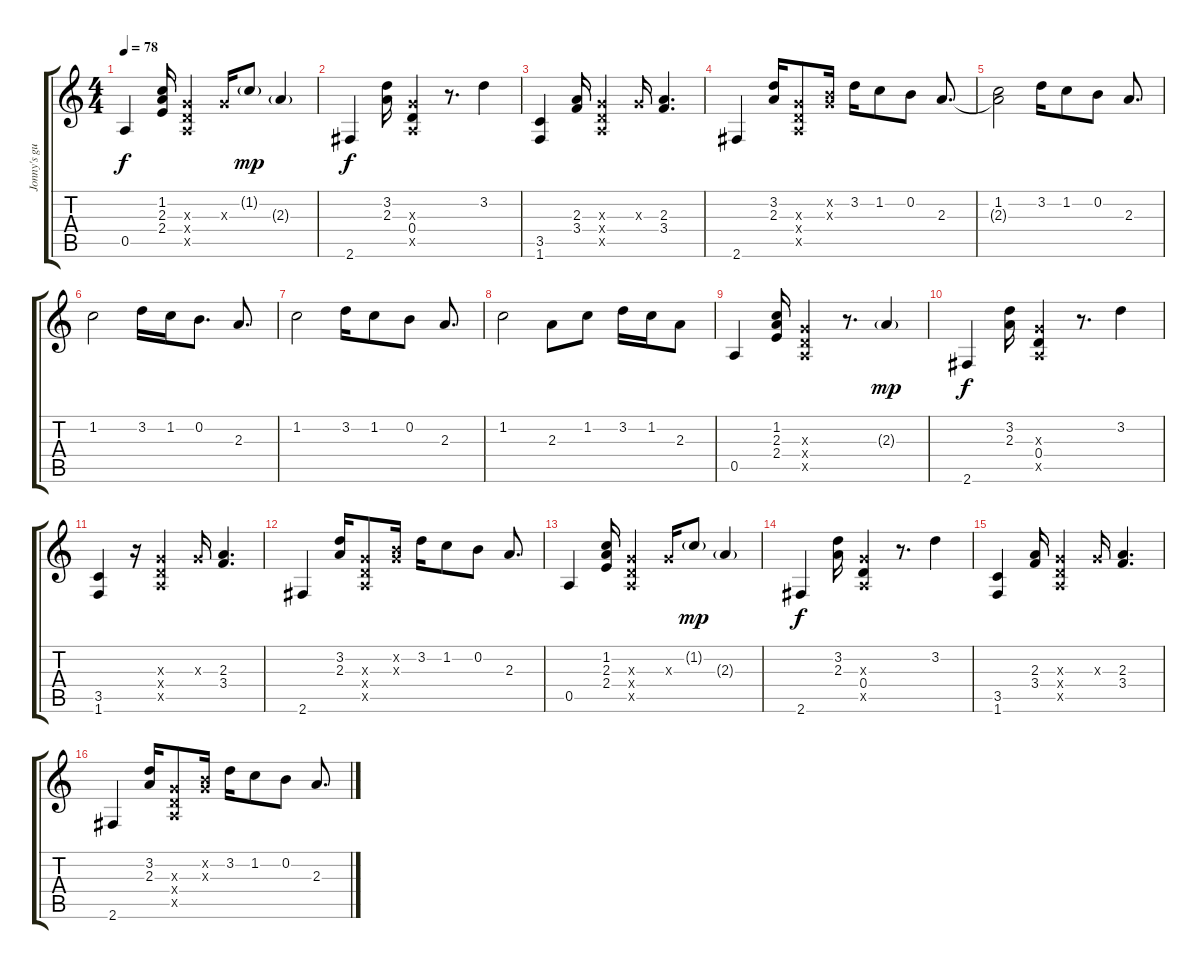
\track ("Jonny's guitar" "Jonny's gu") {instrument overdrivenguitar}
\staff {score tabs}
\tuning (E4 B3 G3 D3 A2 E2) {hide}
\ts (4 4)
\tempo 78
\clef g2
\ks c
0.5.4{dy f} (1.2 2.3 2.4).16 (0.3{x} 0.4{x} 0.5{x}).4 0.3{x}.16 1.2{g}.8{dy mp} 2.3{g}.4 |
2.6.4{dy f} (3.2 2.3).16 (0.3{x} 0.4 0.5{x}).4 r.8{d} 3.2.4 |
(3.5 1.6).4 (2.3 3.4).16 (0.3{x} 0.4{x} 0.5{x}).4 0.3{x}.16 (2.3 3.4).4{d} |
2.6.4 (3.2 2.3).16 (0.3{x} 0.4{x} 0.5{x}).8 (0.2{x} 0.3{x}).16 3.2.16 1.2.8 0.2.8 2.3.8{d} |
(1.2 2.3{t}).2 3.2.16 1.2.8 0.2.8 2.3.8{d} |
1.2.2 3.2.16 1.2.16 0.2.8{d} 2.3.8{d} |
1.2.2 3.2.16 1.2.8 0.2.8 2.3.8{d} |
1.2.2 2.3.8 1.2.8 3.2.16 1.2.16 2.3.8 |
0.5.4 (1.2 2.3 2.4).16 (0.3{x} 0.4{x} 0.5{x}).4 r.8{d} 2.3{g}.4{dy mp} |
2.6.4{dy f} (3.2 2.3).16 (0.3{x} 0.4 0.5{x}).4 r.8{d} 3.2.4 |
(3.5 1.6).4 r.16 (0.3{x} 0.4{x} 0.5{x}).4 0.3{x}.16 (2.3 3.4).4{d} |
2.6.4 (3.2 2.3).16 (0.3{x} 0.4{x} 0.5{x}).8 (0.2{x} 0.3{x}).16 3.2.16 1.2.8 0.2.8 2.3.8{d} |
0.5.4 (1.2 2.3 2.4).16 (0.3{x} 0.4{x} 0.5{x}).4 0.3{x}.16 1.2{g}.8{dy mp} 2.3{g}.4 |
2.6.4{dy f} (3.2 2.3).16 (0.3{x} 0.4 0.5{x}).4 r.8{d} 3.2.4 |
(3.5 1.6).4 (2.3 3.4).16 (0.3{x} 0.4{x} 0.5{x}).4 0.3{x}.16 (2.3 3.4).4{d} |
2.6.4 (3.2 2.3).16 (0.3{x} 0.4{x} 0.5{x}).8 (0.2{x} 0.3{x}).16 3.2.16{volume 16 instrument distortionguitar} 1.2.8 0.2.8 2.3.8{d}
